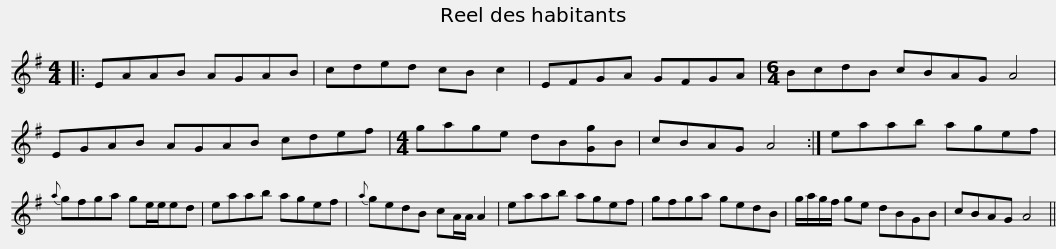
X:1
L:1/8
M:4/4
I:linebreak $
K:G
V:1 treble
V:1
|: EAAB AGAB | cded cB c2 | EFGA GFGA |[M:6/4] BcdB cBAG A4 |$ EGAB AGAB cdef | %5
[M:4/4] gage dB[Gg]B | cBAG A4 :| eaab agef |${a} gfga ge/e/ed | eaab agef | %10
{a} gedB cA/A/ A2 | eaab agef | gfga gedB |$ g/a/g/f/ ge dBGB | cBAG A4 || %15
